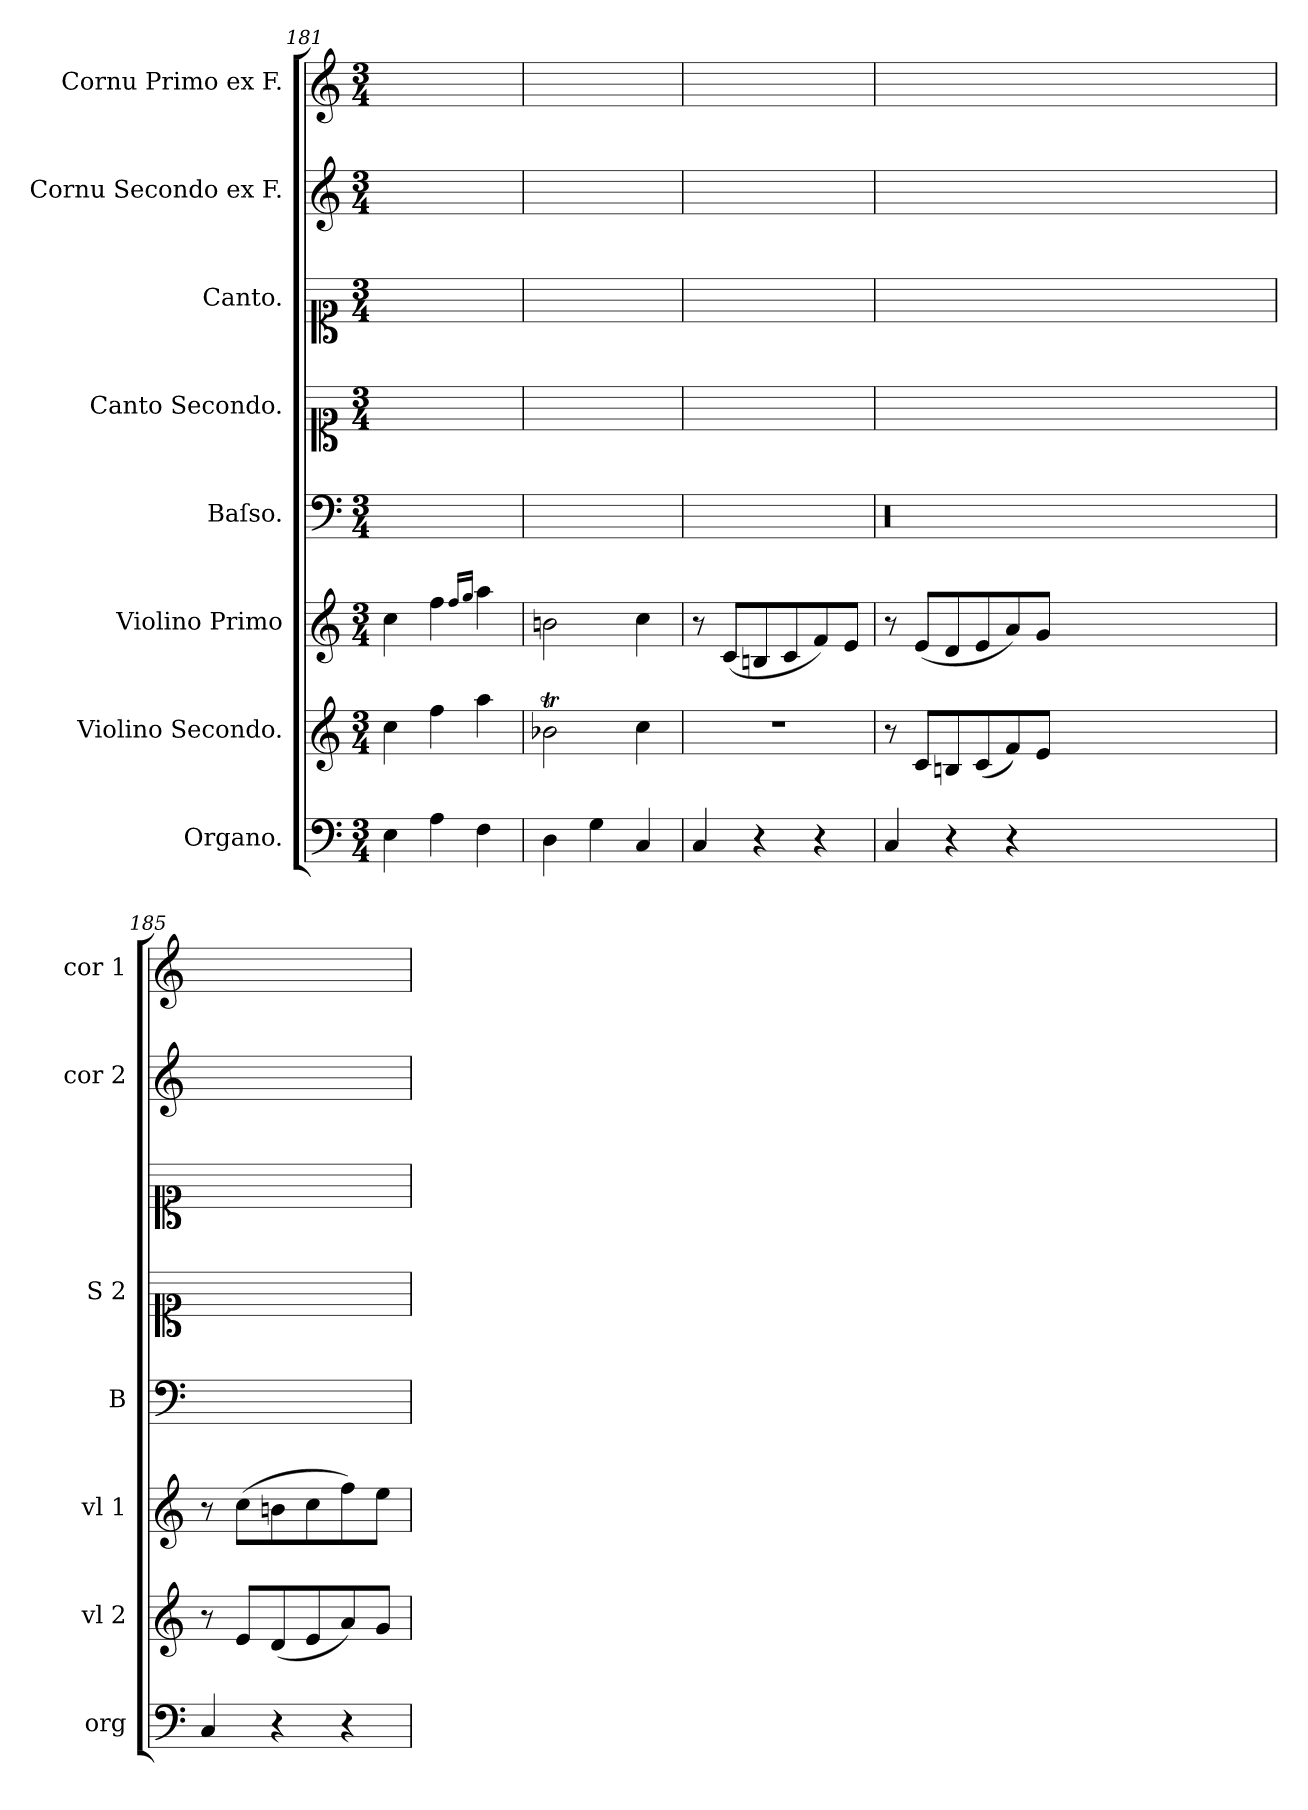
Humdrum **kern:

**kern	**kern	**kern	**kern	**kern	**kern	**kern	**kern
*part8	*part7	*part6	*part5	*part4	*part3	*part2	*part1
*staff8	*staff7	*staff6	*staff5	*staff4	*staff3	*staff2	*staff1
*I"Organo.	*I"Violino Secondo.	*I"Violino Primo	*I"Baſso.	*I"Canto Secondo.	*I"Canto.	*I"Cornu Secondo ex F.	*I"Cornu Primo ex F.
*I'org	*I'vl 2	*I'vl 1	*I'B	*I'S 2	*	*I'cor 2	*I'cor 1
*clefF4	*clefG2	*clefG2	*clefF4	*clefC1	*clefC1	*clefG2	*clefG2
*	*	*	*	*	*	*ITrd4c7	*ITrd4c7
*M3/4	*M3/4	*M3/4	*M3/4	*M3/4	*M3/4	*M3/4	*M3/4
=181	=181	=181	=181	=181	=181	=181	=181
4E\	4cc\	4cc\	2.ryy	2.ryy	2.ryy	2.ryy	2.ryy
4A\	4ff\	4ff\	.	.	.	.	.
.	.	16qqff/LL	.	.	.	.	.
.	.	16qqgg/JJ	.	.	.	.	.
4F\	4aa\	4aa\	.	.	.	.	.
=182	=182	=182	=182	=182	=182	=182	=182
4D\	2b-T\	2bn\	2.ryy	2.ryy	2.ryy	2.ryy	2.ryy
4G\	.	.	.	.	.	.	.
4C/	4cc\	4cc\	.	.	.	.	.
=183	=183	=183	=183	=183	=183	=183	=183
4C/	2.r	8r	2.ryy	2.ryy	2.ryy	2.ryy	2.ryy
.	.	(8c/L	.	.	.	.	.
4r	.	8Bn/	.	.	.	.	.
.	.	8c/	.	.	.	.	.
4r	.	8f/)	.	.	.	.	.
.	.	8e/J	.	.	.	.	.
=184	=184	=184	=184	=184	=184	=184	=184
!	!	!	!LO:N:vis=00	!	!	!	!
4C/	8r	8r	0.r	2.ryy	2.ryy	2.ryy	2.ryy
.	8c/L	(8e/L	.	.	.	.	.
4r	8Bn/	8d/	.	.	.	.	.
.	(8c/	8e/	.	.	.	.	.
4r	8f/)	8a/)	.	.	.	.	.
.	8e/J	8g/J	.	.	.	.	.
0ryy	0ryy	0ryy	.	0ryy	0ryy	0ryy	0ryy
4ryy	4ryy	4ryy	.	4ryy	4ryy	4ryy	4ryy
=185	=185	=185	=185	=185	=185	=185	=185
4C/	8r	8r	2.ryy	2.ryy	2.ryy	2.ryy	2.ryy
.	8e/L	(8cc\L	.	.	.	.	.
4r	(8d/	8bn\	.	.	.	.	.
.	8e/	8cc\	.	.	.	.	.
4r	8a/)	8ff\)	.	.	.	.	.
.	8g/J	8ee\J	.	.	.	.	.
=	=	=	=	=	=	=	=
*-	*-	*-	*-	*-	*-	*-	*-
